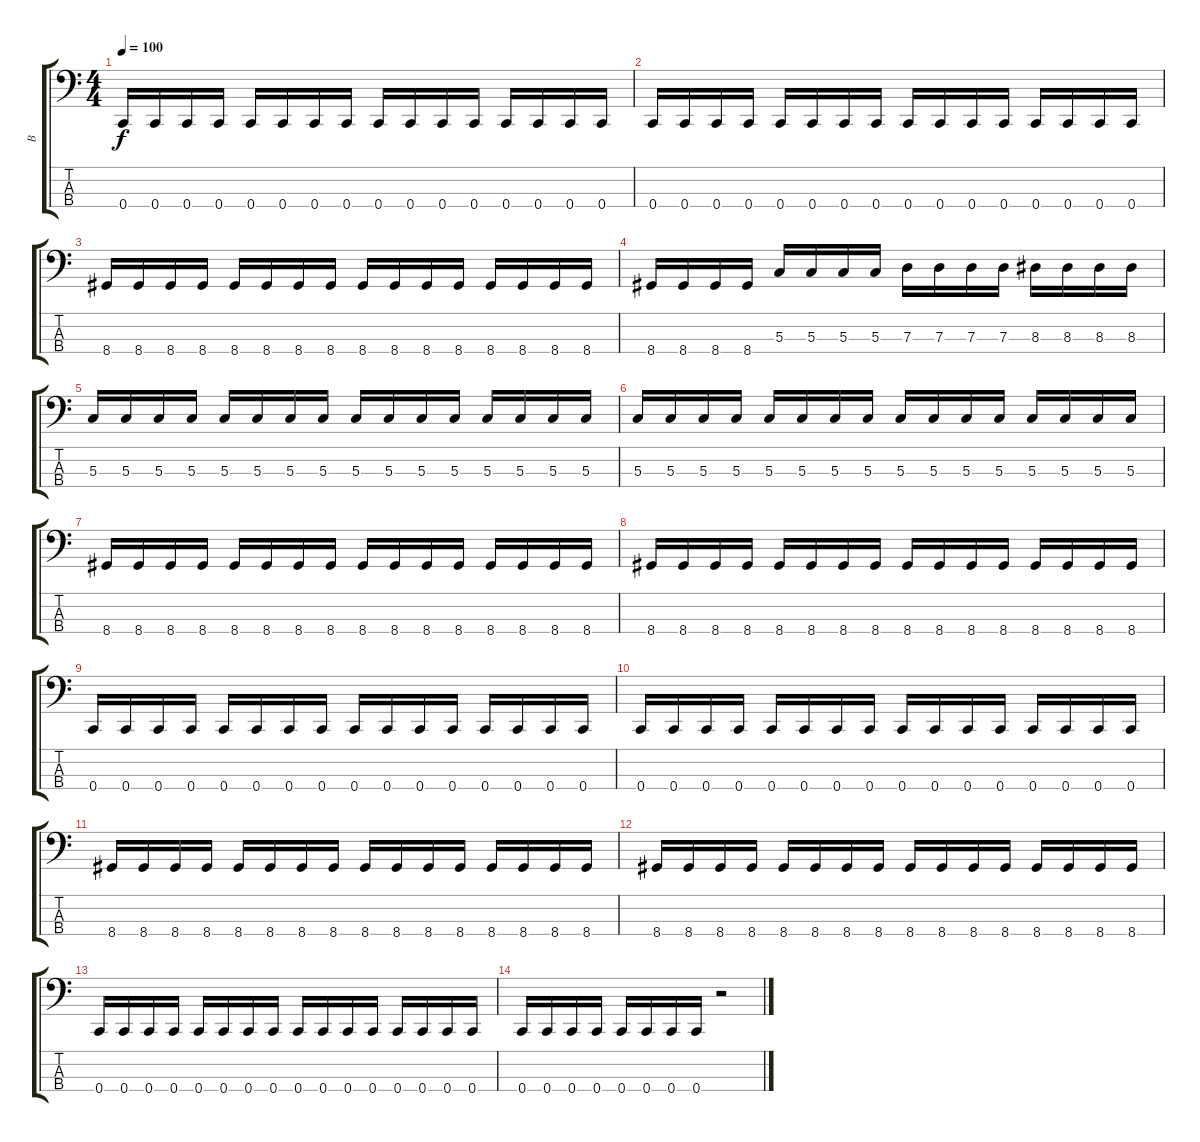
\track ("B" "B") {instrument electricbassfinger}
\staff {score tabs}
\tuning (F2 C2 G1 C1) {hide}
\ts (4 4)
\tempo 100
\clef f4
\ks c
0.4.16{dy f} 0.4.16 0.4.16 0.4.16 0.4.16 0.4.16 0.4.16 0.4.16 0.4.16 0.4.16 0.4.16 0.4.16 0.4.16 0.4.16 0.4.16 0.4.16 |
0.4.16 0.4.16 0.4.16 0.4.16 0.4.16 0.4.16 0.4.16 0.4.16 0.4.16 0.4.16 0.4.16 0.4.16 0.4.16 0.4.16 0.4.16 0.4.16 |
8.4.16 8.4.16 8.4.16 8.4.16 8.4.16 8.4.16 8.4.16 8.4.16 8.4.16 8.4.16 8.4.16 8.4.16 8.4.16 8.4.16 8.4.16 8.4.16 |
8.4.16 8.4.16 8.4.16 8.4.16 5.3.16 5.3.16 5.3.16 5.3.16 7.3.16 7.3.16 7.3.16 7.3.16 8.3.16 8.3.16 8.3.16 8.3.16 |
5.3.16 5.3.16 5.3.16 5.3.16 5.3.16 5.3.16 5.3.16 5.3.16 5.3.16 5.3.16 5.3.16 5.3.16 5.3.16 5.3.16 5.3.16 5.3.16 |
5.3.16 5.3.16 5.3.16 5.3.16 5.3.16 5.3.16 5.3.16 5.3.16 5.3.16 5.3.16 5.3.16 5.3.16 5.3.16 5.3.16 5.3.16 5.3.16 |
8.4.16 8.4.16 8.4.16 8.4.16 8.4.16 8.4.16 8.4.16 8.4.16 8.4.16 8.4.16 8.4.16 8.4.16 8.4.16 8.4.16 8.4.16 8.4.16 |
8.4.16 8.4.16 8.4.16 8.4.16 8.4.16 8.4.16 8.4.16 8.4.16 8.4.16 8.4.16 8.4.16 8.4.16 8.4.16 8.4.16 8.4.16 8.4.16 |
0.4.16 0.4.16 0.4.16 0.4.16 0.4.16 0.4.16 0.4.16 0.4.16 0.4.16 0.4.16 0.4.16 0.4.16 0.4.16 0.4.16 0.4.16 0.4.16 |
0.4.16 0.4.16 0.4.16 0.4.16 0.4.16 0.4.16 0.4.16 0.4.16 0.4.16 0.4.16 0.4.16 0.4.16 0.4.16 0.4.16 0.4.16 0.4.16 |
8.4.16 8.4.16 8.4.16 8.4.16 8.4.16 8.4.16 8.4.16 8.4.16 8.4.16 8.4.16 8.4.16 8.4.16 8.4.16 8.4.16 8.4.16 8.4.16 |
8.4.16 8.4.16 8.4.16 8.4.16 8.4.16 8.4.16 8.4.16 8.4.16 8.4.16 8.4.16 8.4.16 8.4.16 8.4.16 8.4.16 8.4.16 8.4.16 |
0.4.16 0.4.16 0.4.16 0.4.16 0.4.16 0.4.16 0.4.16 0.4.16 0.4.16 0.4.16 0.4.16 0.4.16 0.4.16 0.4.16 0.4.16 0.4.16 |
0.4.16 0.4.16 0.4.16 0.4.16 0.4.16 0.4.16 0.4.16 0.4.16 r.2
